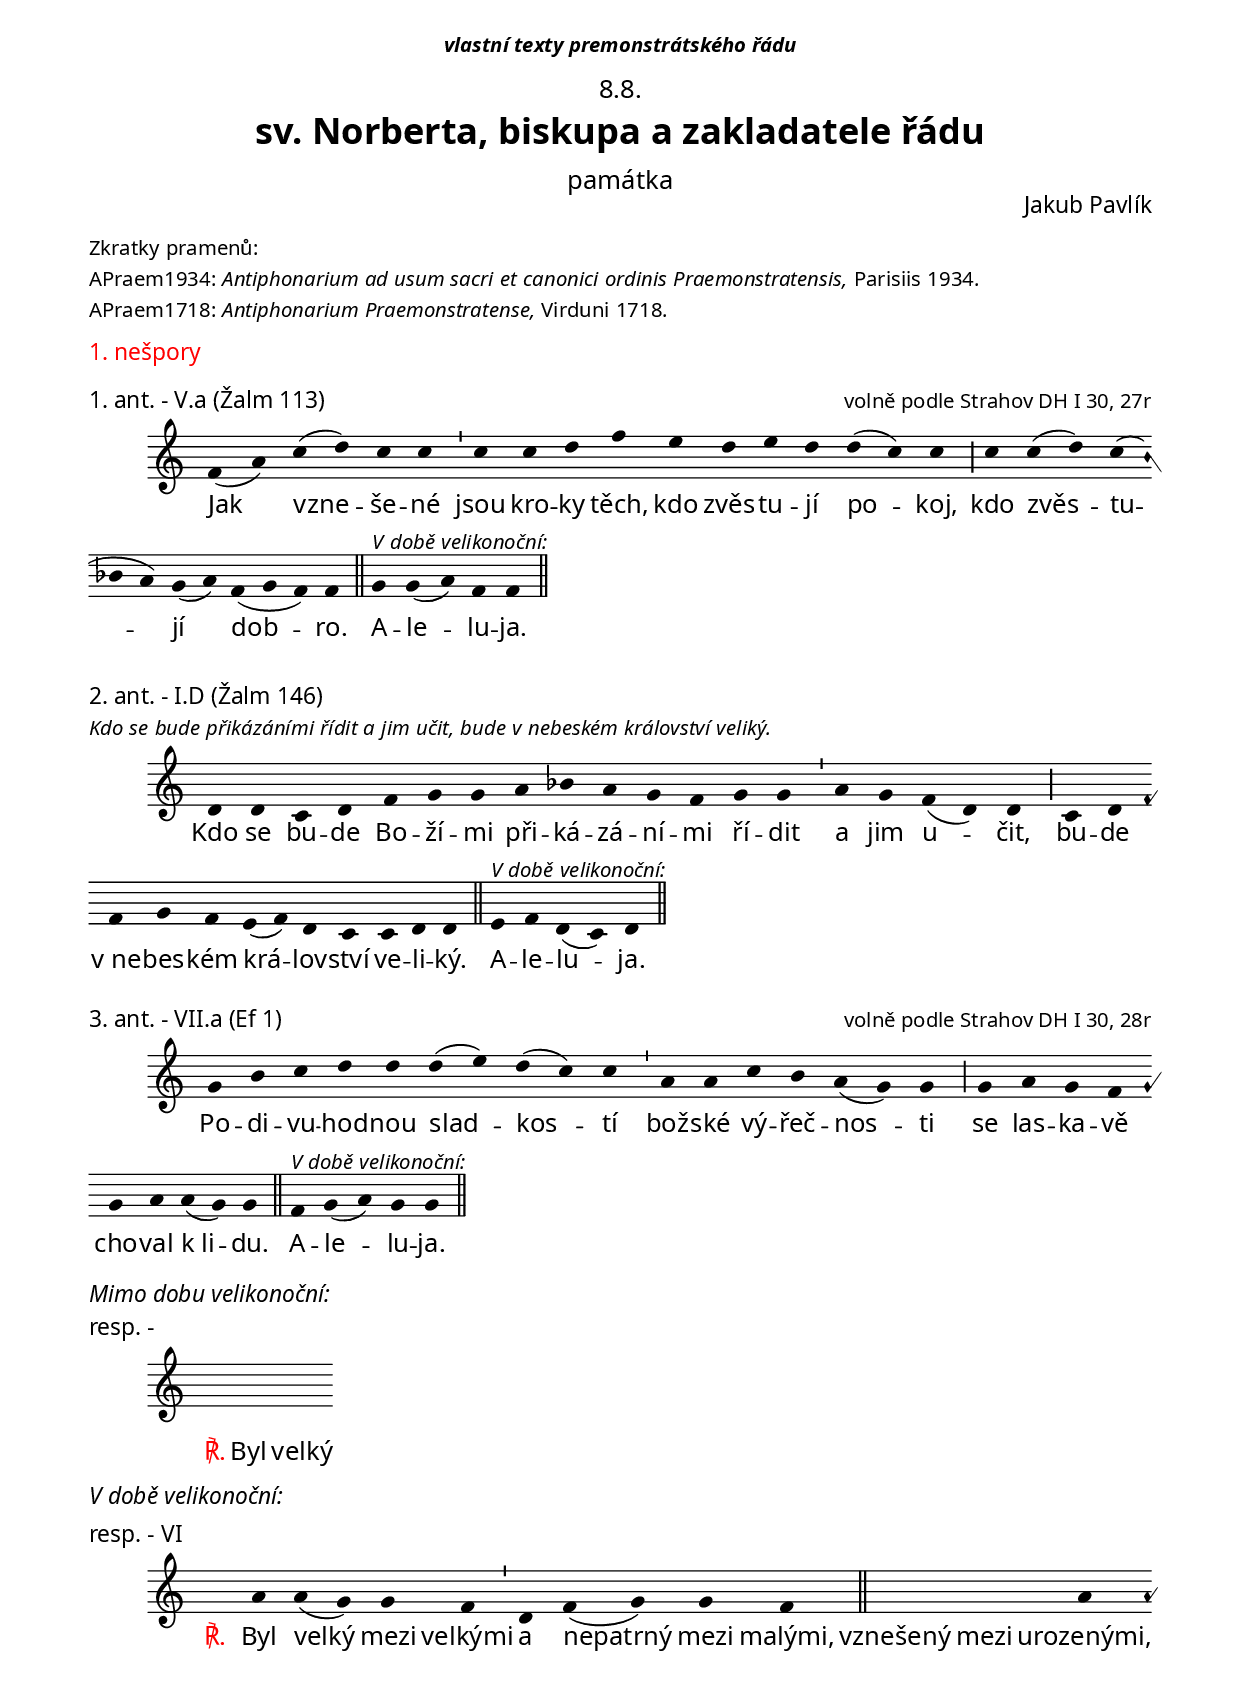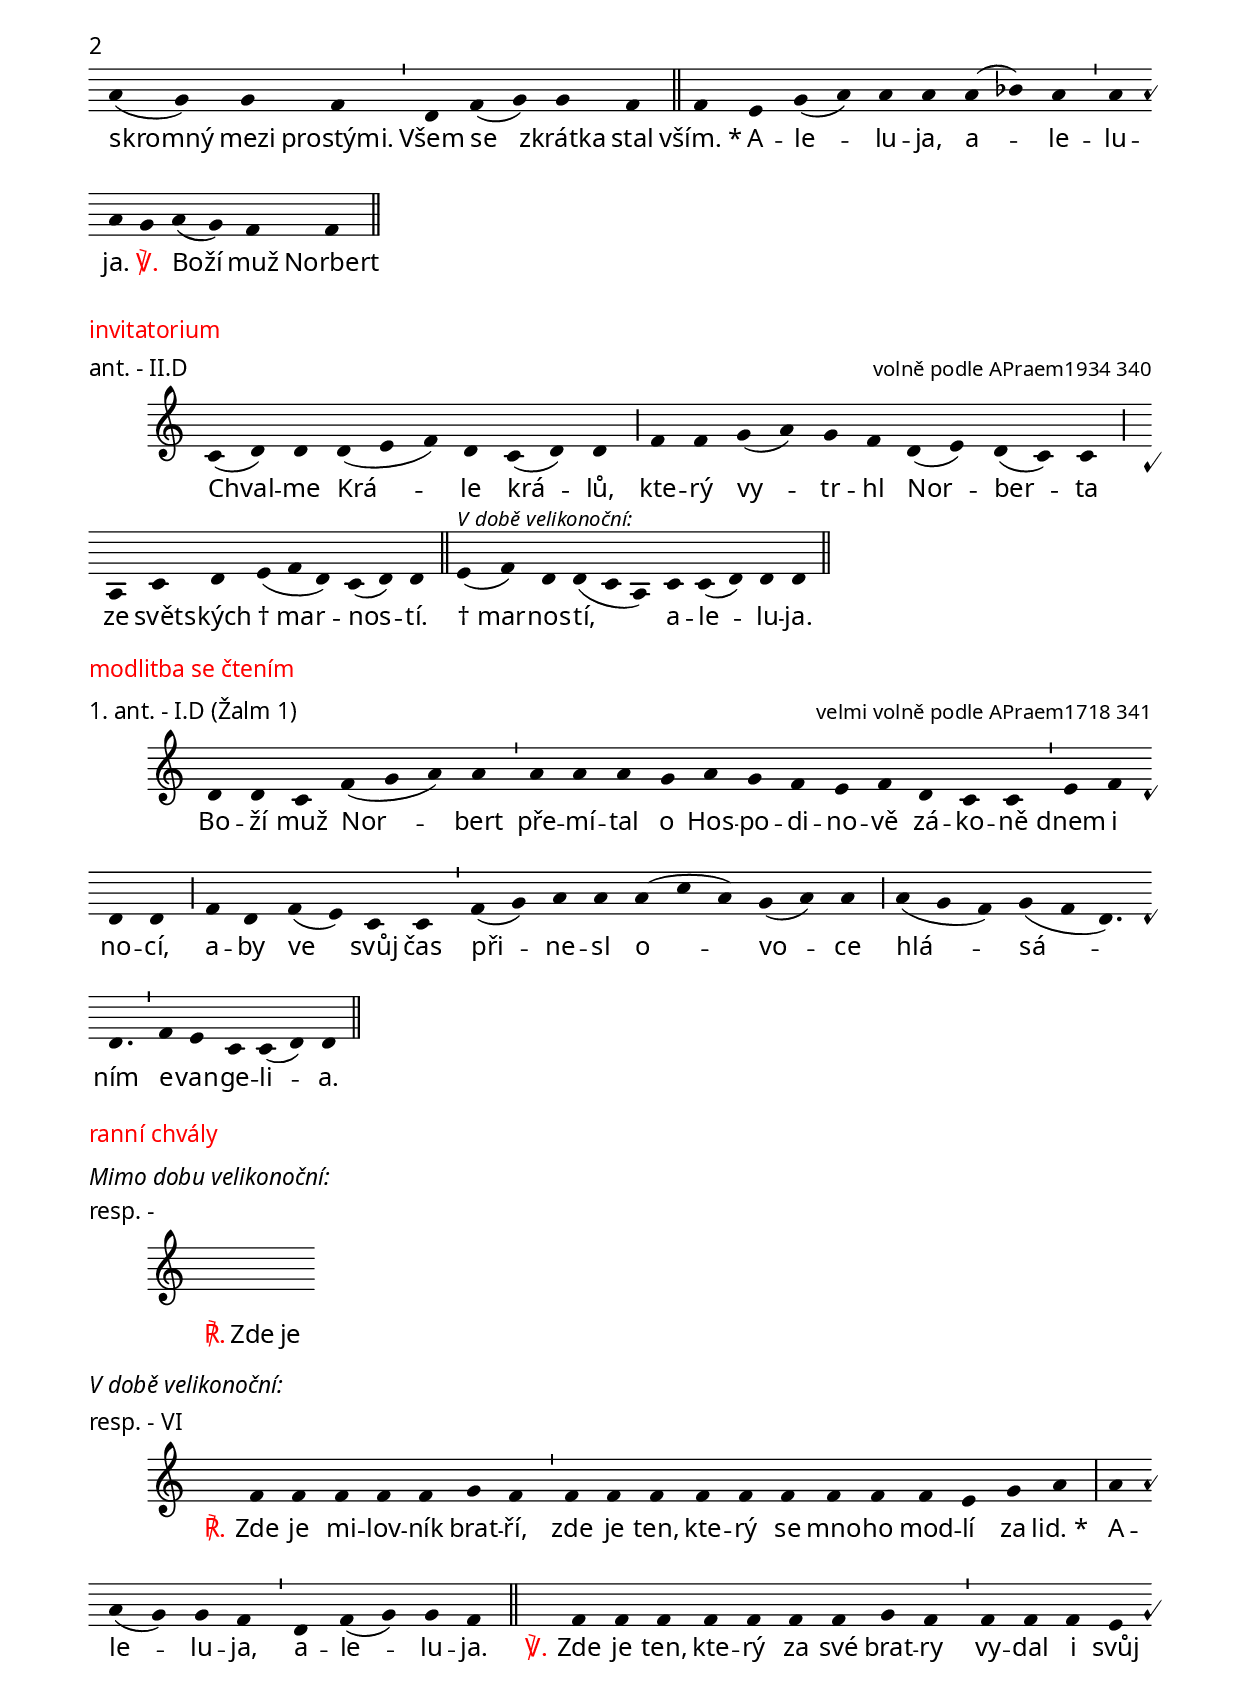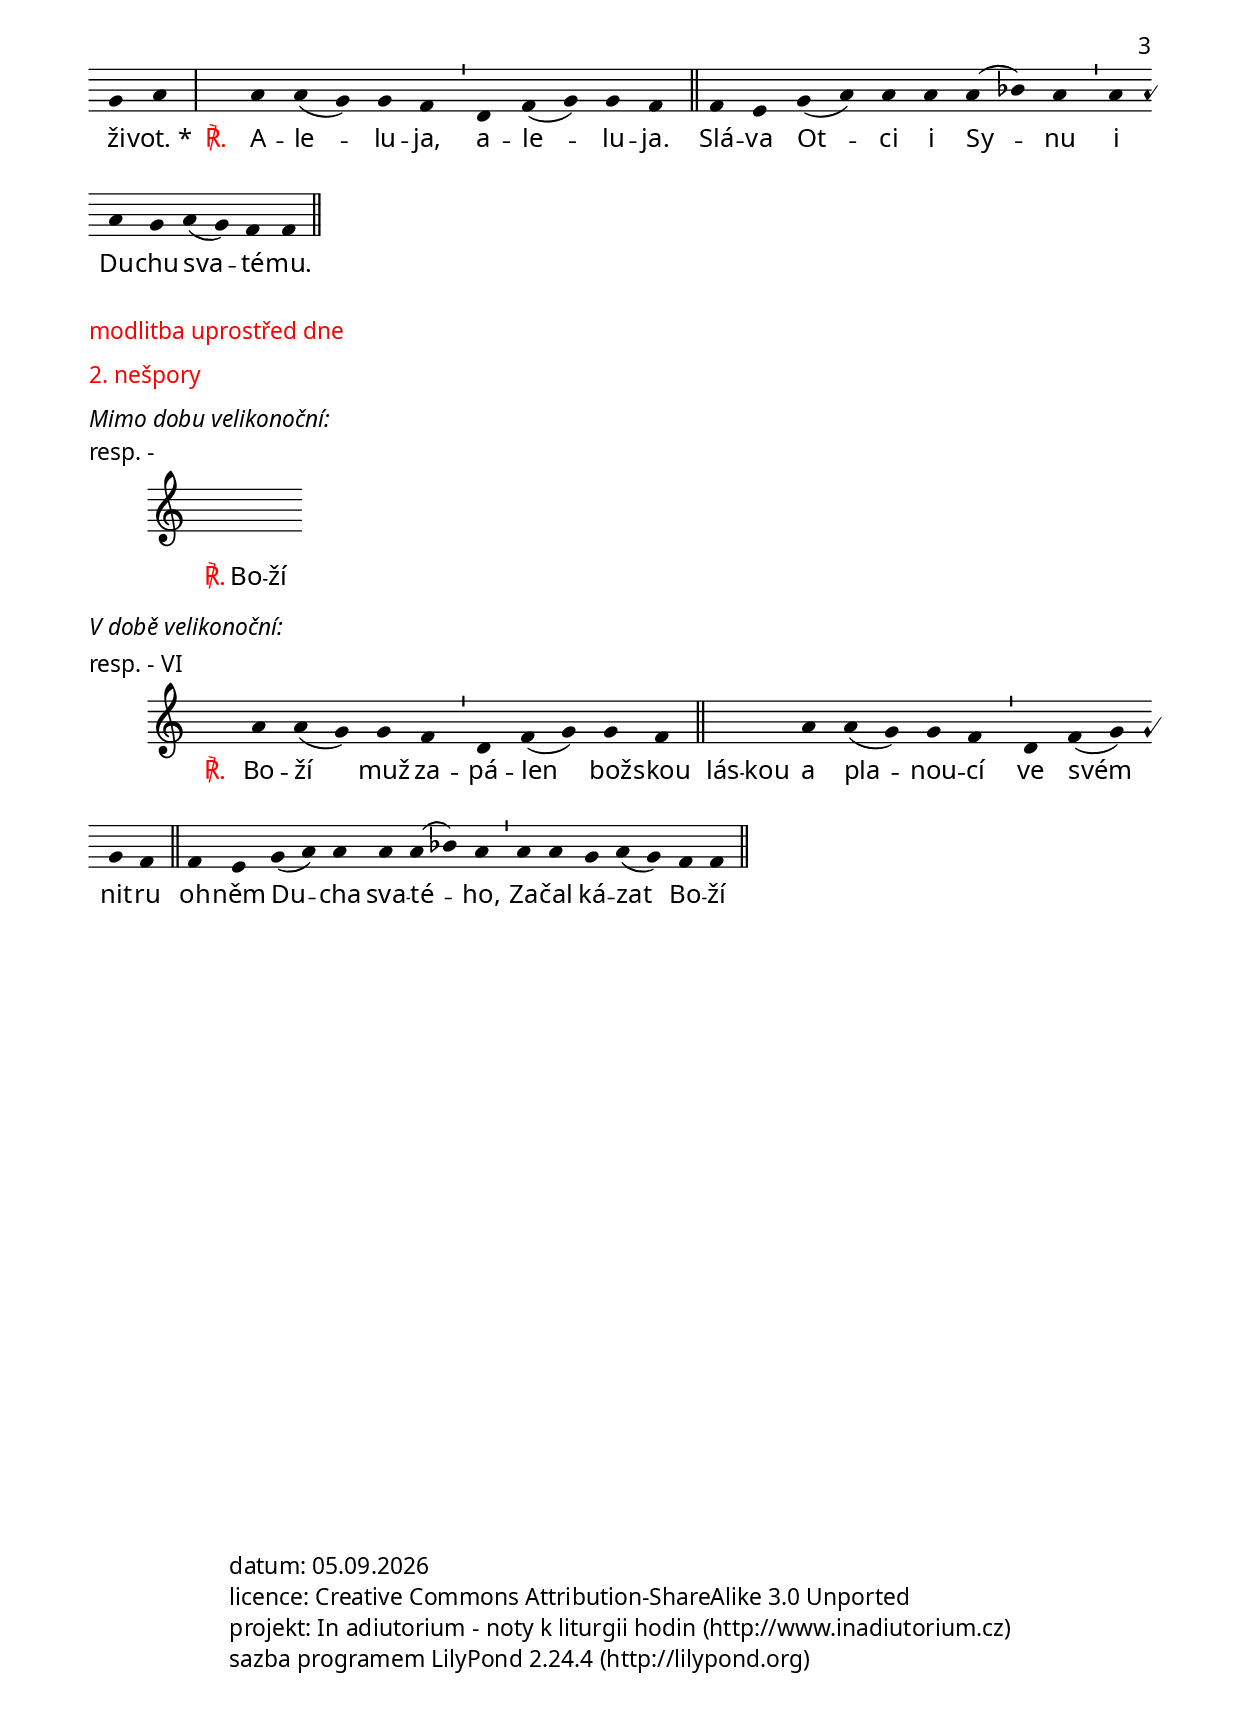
\version "2.16.0"

\include "../../spolecne.ly"
\include "../../dilyresponsorii.ly"
\include "../../spolecne/reholni.ly"
textyOPraem = "vlastní texty premonstrátského řádu"


\header {
  title = \markup\titleSvatek
            "sv. Norberta, biskupa a zakladatele řádu"
            památka
            8.8.
            \textyOPraem
  composer = "Jakub Pavlík"
}

\markup\small\column{
  \line{
    Zkratky pramenů:
  }
  \line{
    APraem1934: \italic{Antiphonarium ad usum sacri et canonici ordinis Praemonstratensis,} Parisiis 1934.
  }
  \line{
    APraem1718: \with-url "https://books.google.cz/books?id=GzRHAAAAcAAJ" {\italic{Antiphonarium Praemonstratense,} Virduni 1718.}
  }
}

\markup {\nadpisHodinka {"1. nešpory"}}

\score {
  \relative c' {
    \choralniRezim
    f4( a) c( d) c c \barMin
    c c d f e d e d d( c) c \barMaior
    c c( d) c( bes a) g( a) f( g f) f \barFinalis

    g^\markup\rubrVelikAleluja g( a) f f \barFinalis
  }
  \addlyrics {
    Jak vzne -- še -- né jsou kro -- ky těch,
    kdo zvěs -- tu -- jí po -- koj,
    kdo zvěs -- tu -- jí dob -- ro.

    A -- le -- lu -- ja.
  }
  \header {
    fons_externus = "volně podle Strahov DH I 30, 27r"
    quid = "1. ant."
    modus = "V"
    differentia = "a"
    psalmus = "Žalm 113"
    id = "1ne-a1"
    piece = \markup {\sestavTitulek}
  }
}

\score {
  \relative c' {
    \choralniRezim
    d4 d c d f g g a bes a g f g g \barMin
    a g f( d) d \barMaior
    c d f g f e( f) d c c d d \barFinalis

    e^\markup\rubrVelikAleluja f d( c) d \barFinalis
  }
  \addlyrics {
    Kdo se bu -- de Bo -- ží -- mi při -- ká -- zá -- ní -- mi ří -- dit
    a jim u -- čit,
    bu -- de v_ne -- bes -- kém krá -- lov -- ství ve -- li -- ký.

    A -- le -- lu -- ja.
  }
  \header {
    textus_approbatus = "Kdo se bude přikázáními řídit a jim učit, bude v nebeském království veliký."
    quid = "2. ant."
    modus = "I"
    differentia = "D"
    psalmus = "Žalm 146"
    fial = "commune/commune_ucitel.ly#1ne-amag"
    id = "1ne-a2"
    piece = \markup {\sestavTitulek}
  }
}

\score {
  \relative c'' {
    \choralniRezim
    g4 b c d d d( e) d( c) c \barMin
    a a c b a( g) g \barMaior
    g a g f g a a( g) g \barFinalis

    f^\markup\rubrVelikAleluja g( a) g g \barFinalis
  }
  \addlyrics {
    Po -- di -- vu -- hod -- nou slad -- kos -- tí
    bož -- ské vý -- řeč -- nos -- ti
    se las -- ka -- vě cho -- val k_li -- du.

    A -- le -- lu -- ja.
  }
  \header {
    fons_externus = "volně podle Strahov DH I 30, 28r"
    quid = "3. ant."
    modus = "VII"
    differentia = "a"
    psalmus = "Ef 1"
    id = "1ne-a3"
    piece = \markup {\sestavTitulek}
  }
}

\markup\italic{Mimo dobu velikonoční:}

\score {
  \relative c' {
    \choralniRezim

    % R
    \neviditelna a

    % V
    \neviditelna a

    % R
    \neviditelna a

    % Slava
  }
  \addlyrics {
    \Response Byl velký mezi velkými a nepatrný mezi malými, vznešený mezi urozenými, skromný mezi prostými._* Všem se zkrátka stal vším.
    \Verse Boží muž Norbert byl veselého vzhledu, klidné tváře, velice výmluvný v řeči, příjemný v rozhovoru, laskavý v soužití._*
    \Response Všem se zkrátka stal vším.
    \textRespDoxologie
  }
  \header {
    quid = "resp."
    modus = ""
    id = "1ne-r"
    piece = \markup {\sestavTitulekResp}
  }
}

\markup\italic{V době velikonoční:}

\score {
  \relative c' {
    \choralniRezim

    % R
    \neviditelna f
    \respVIalelujaResponsum \barFinalis
    % V
    \neviditelna f

    % R
    \neviditelna a
    \respVIalelujaResponsum \barFinalis
    % Slava
    \respVIalelujaDoxologie \barFinalis
  }
  \addlyrics {
    \Response Byl velký mezi velkými a nepatrný mezi malými, vznešený mezi urozenými, skromný mezi prostými. Všem se zkrátka stal vším._*
    \textRespAleluja
    \Verse Boží muž Norbert byl veselého vzhledu, klidné tváře, velice výmluvný v řeči, příjemný v rozhovoru, laskavý v soužití._*
    \Response \textRespAleluja
    \textRespDoxologie
  }
  \header {
    quid = "resp."
    modus = "VI"
    id = "1ne-r-velik"
    piece = \markup {\sestavTitulekResp}
  }
}

\score {
  \relative c' {
    \choralniRezim

  }
  \addlyrics {
    Boží muž, když nábožně vybudoval dům své chudoby v Prémontré, založil svůj kanovnický řád, stal se arcibiskupem, žehnaje bratřím blaženě usnul v Kristu.

    A -- le -- lu -- ja.
  }
  \header {
    quid = "ant. k Magnificat"
    modus = ""
    differentia = ""
    psalmus = ""
    id = "1ne-amag"
    piece = \markup {\sestavTitulekBezZalmu}
  }
}

\markup {\nadpisHodinka {"invitatorium"}}

\score {
  \relative c' {
    \choralniRezim
    c4( d) d d( e f) d c( d) d \barMaior
    f f g( a) g f d( e) d( c) c \barMaior
    a c d e( f d) c( d) d \barFinalis

    e(^\markup\rubrVelikAleluja f) d d( c a)
    c c( d) d d \barFinalis
  }
  \addlyrics {
    Chval -- me Krá -- le krá -- lů,
    kte -- rý vy -- tr -- hl Nor -- ber -- ta
    ze svět -- ských
    \markup{\Dagger mar} -- nos -- tí.

    \markup{\Dagger mar} -- nos -- tí,
    a -- le -- lu -- ja.
  }
  \header {
    fons_externus = "volně podle APraem1934 340"
    quid = "ant."
    modus = "II"
    differentia = "D"
    psalmus = ""
    id = "invit"
    piece = \markup {\sestavTitulekBezZalmu}
  }
}

\markup {\nadpisHodinka {"modlitba se čtením"}}

\score {
  \relative c' {
    \choralniRezim
    d4 d c f( g a) a \barMin
    a a a g a g f e f d c c \barMin
    e f d d \barMaior
    f d f( e) c c \barMin
    f( g) a a a( c a) g( a) a \barMaior
    a( g f) g( f d4.) d \barMin f4 e c c( d) d \barFinalis
  }
  \addlyrics {
    Bo -- ží muž Nor -- bert
    pře -- mí -- tal o Hos -- po -- di -- no -- vě zá -- ko -- ně dnem i no -- cí,
    a -- by ve svůj čas
    při -- ne -- sl o -- vo -- ce
    hlá -- sá -- ním e -- van -- ge -- li -- a.
  }
  \header {
    fons_externus = "velmi volně podle APraem1718 341"
    quid = "1. ant."
    modus = "I"
    differentia = "D"
    psalmus = "Žalm 1"
    id = "mc-a1"
    piece = \markup {\sestavTitulek}
  }
}

\score {
  \relative c' {
    \choralniRezim

  }
  \addlyrics {
    Nad díla svých rukou ustanovil jsi toho, Pane, jehož jedinou slávou bylo vyznávat Ježíše Krista Ukřižovaného.
  }
  \header {
    quid = "2. ant."
    modus = ""
    differentia = ""
    psalmus = "Žalm 8"
    id = "mc-a2"
    piece = \markup {\sestavTitulek}
  }
}

\score {
  \relative c' {
    \choralniRezim

  }
  \addlyrics {
    Nemluvil křivě svým jazykem, a proto odpočívá na svaté hoře.
  }
  \header {
    quid = "3. ant."
    modus = ""
    differentia = ""
    psalmus = "Žalm 24"
    id = "mc-a3"
    piece = \markup {\sestavTitulek}
  }
}

\markup {\nadpisHodinka {"ranní chvály"}}

\score {
  \relative c' {
    \choralniRezim

  }
  \addlyrics {
    Norbert zapřel sám sebe a následoval Krista po neschůdnější cestě.
  }
  \header {
    quid = "1. ant."
    modus = ""
    differentia = ""
    psalmus = "Žalm 63"
    id = "rch-a1"
    piece = \markup {\sestavTitulek}
  }
}

\score {
  \relative c' {
    \choralniRezim

  }
  \addlyrics {
    Mnohé co nejpokorněji poučil, aby Duch svatý vedl jejich cesty k dokonalosti.
  }
  \header {
    quid = "2. ant."
    modus = ""
    differentia = ""
    psalmus = "Dan 3-III"
    id = "rch-a2"
    piece = \markup {\sestavTitulek}
  }
}

\score {
  \relative c' {
    \choralniRezim

  }
  \addlyrics {
    Boží muž s jásotem přiváděl Kristovy následovníky ke svému předem ukázanému domovu chudoby.
  }
  \header {
    quid = "3. ant."
    modus = ""
    differentia = ""
    psalmus = "Žalm 149"
    id = "rch-a3"
    piece = \markup {\sestavTitulek}
  }
}

\markup\italic{Mimo dobu velikonoční:}

\score {
  \relative c' {
    \choralniRezim

    % R
    \neviditelna a

    % V
    \neviditelna a

    % R
    \neviditelna a

    % Slava
  }
  \addlyrics {
    \Response Zde je milovník bratří,_* zde je ten, který se mnoho modlí za lid.
    \Verse Zde je ten, který za své bratry vydal i svůj život._*
    \Response Zde je ten, který se mnoho modlí za lid.
    \textRespDoxologie
  }
  \header {
    quid = "resp."
    modus = ""
    id = "rch-r"
    piece = \markup {\sestavTitulekResp}
  }
}

\markup\italic{V době velikonoční:}

\score {
  \relative c' {
    \choralniRezim

    % R
    \neviditelna f
    f4 f f f f g f \barMin
    f f f f f f f f f e g a \barMax
    \respVIalelujaResponsum \barFinalis
    % V
    \neviditelna f
    f4 f f f f f f g f \barMin f f f e g a \barMax
    % R
    \neviditelna a
    \respVIalelujaResponsum \barFinalis
    % Slava
    \respVIalelujaDoxologie \barFinalis
  }
  \addlyrics {
    \Response Zde je mi -- lov -- ník brat -- ří,
    zde je ten, kte -- rý se mno -- ho mod -- lí za lid._*
    \textRespAleluja
    \Verse Zde je ten, kte -- rý za své brat -- ry vy -- dal i svůj ži -- vot._*
    \Response \textRespAleluja
    \textRespDoxologie
  }
  \header {
    quid = "resp."
    modus = "VI"
    id = "rch-r-velik"
    piece = \markup {\sestavTitulekResp}
  }
}

\score {
  \relative c' {
    \choralniRezim

  }
  \addlyrics {
    Norbert, vynikající šiřitel katolické víry,
    hlasatel pravého pokání,
    kanovník a vzácný zakladatel premonstrátského řádu:
    co učil slovy, dovršil ve skutcích.
  }
  \header {
    quid = "ant. k Benedictus"
    modus = ""
    differentia = ""
    psalmus = ""
    id = "rch-aben"
    piece = \markup {\sestavTitulekBezZalmu}
  }
}

\markup {\nadpisHodinka {"modlitba uprostřed dne"}}

\score {
  \relative c' {
    \choralniRezim

  }
  \addlyrics {
    Mnozí jsme jedno tělo v Kristu.
  }
  \header {
    quid = "ant. dopoledne"
    modus = ""
    differentia = ""
    psalmus = ""
    id = "tercie"
    piece = \markup {\sestavTitulekBezZalmu}
  }
}

\score {
  \relative c' {
    \choralniRezim

  }
  \addlyrics {
    Služebníku věrný a rozvážný, vejdi k radostné hostině svého Pána.
  }
  \header {
    quid = "ant. v poledne"
    modus = ""
    differentia = ""
    psalmus = ""
    id = "sexta"
    piece = \markup {\sestavTitulekBezZalmu}
  }
}

\score {
  \relative c' {
    \choralniRezim

  }
  \addlyrics {
    Okolo něho věnec bratří jako cedry vysázené na hoře Libanonu.
  }
  \header {
    quid = "ant. odpoledne"
    modus = ""
    differentia = ""
    psalmus = ""
    id = "nona"
    piece = \markup {\sestavTitulekBezZalmu}
  }
}

\markup {\nadpisHodinka {"2. nešpory"}}

\score {
  \relative c' {
    \choralniRezim

  }
  \addlyrics {
    Nor -- bert ja -- ko pla -- nou -- cí lam -- pa
    byl po -- sta -- ven na sví -- cen
    a sví -- til všem v_domě.

    A -- le -- lu -- ja.
  }
  \header {
    quid = "1. ant."
    modus = ""
    differentia = ""
    psalmus = "Žalm 15"
    id = "2ne-a1"
    piece = \markup {\sestavTitulek}
  }
}

\score {
  \relative c' {
    \choralniRezim

  }
  \addlyrics {
    Pře -- svěd -- čil vlád -- ce cír -- kve,
    a -- by se u -- ja -- li
    si -- rot -- ků a vdov.

    A -- le -- lu -- ja.
  }
  \header {
    quid = "2. ant."
    modus = ""
    differentia = ""
    psalmus = "Žalm 112"
    id = "2ne-a2"
    piece = \markup {\sestavTitulek}
  }
}

\score {
  \relative c' {
    \choralniRezim

  }
  \addlyrics {
    Za já -- so -- tu všech
    se ne -- rad stal ar -- ci -- bis -- ku -- pem
    a tr -- pě -- li -- vě sná -- šel
    di -- vo -- ký lid. % :)

    A -- le -- lu -- ja.
  }
  \header {
    quid = "3. ant."
    modus = ""
    differentia = ""
    psalmus = "Zj 15"
    id = "2ne-a3"
    piece = \markup {\sestavTitulek}
  }
}

\markup\italic{Mimo dobu velikonoční:}

\score {
  \relative c' {
    \choralniRezim

    % R
    \neviditelna a

    % V
    \neviditelna a

    % R
    \neviditelna a

    % Slava
  }
  \addlyrics {
    \Response Bo -- ží muž
    za -- pá -- len bož -- skou lás -- kou
    a pla -- nou -- cí ve svém nit -- ru
    oh -- něm Du -- cha sva -- té -- ho,_*
    Za -- čal ká -- zat Bo -- ží slo -- vo,
    ať to by -- lo vhod či ne -- vhod.
    \Verse Z_po -- kla -- du Bo -- ží -- ho
    vy -- ná -- šel vě -- ci no -- vé i sta -- ré,
    a stal se jed -- něm vů -- ní ži -- vo -- ta pro ži -- vot,
    ji -- ným pak vů -- ní smr -- ti pro smrt._*
    \Response
    \textRespDoxologie
  }
  \header {
    quid = "resp."
    modus = ""
    id = "2ne-r"
    piece = \markup {\sestavTitulekResp}
  }
}

\markup\italic{V době velikonoční:}

\score {
  \relative c' {
    \choralniRezim

    % R
    \neviditelna f
    \respVIalelujaResponsum \barFinalis
    % V
    \neviditelna f

    % R
    \neviditelna a
    \respVIalelujaResponsum \barFinalis
    % Slava
    \respVIalelujaDoxologie \barFinalis
  }
  \addlyrics {
    \Response Bo -- ží muž
    za -- pá -- len bož -- skou lás -- kou
    a pla -- nou -- cí ve svém nit -- ru
    oh -- něm Du -- cha sva -- té -- ho,
    Za -- čal ká -- zat Bo -- ží slo -- vo,
    ať to by -- lo vhod či ne -- vhod._*
    \textRespAleluja
    \Verse Z_po -- kla -- du Bo -- ží -- ho
    vy -- ná -- šel vě -- ci no -- vé i sta -- ré,
    a stal se jed -- něm vů -- ní ži -- vo -- ta pro ži -- vot,
    ji -- ným pak vů -- ní smr -- ti pro smrt._*
    \Response \textRespAleluja
    \textRespDoxologie
  }
  \header {
    quid = "resp."
    modus = "VI"
    id = "2ne-r-velik"
    piece = \markup {\sestavTitulekResp}
  }
}

\score {
  \relative c' {
    \choralniRezim

  }
  \addlyrics {
    Dnes je slav -- ný den,
    kdy sva -- tý bis -- kup Nor -- bert
    byl zba -- ven pout tě -- la
    a při -- jat s_an -- dě -- ly tam,
    kde v_zá -- ři -- vém sva -- teb -- ním ša -- tu
    šťas -- ten sto -- lu -- je v_pa -- lá -- ci ne -- bes -- ké -- ho Krá -- le,
    ja -- ko -- by na -- pá -- jen prou -- dem bla -- ha,
    a -- le -- lu -- ja, a -- le -- lu -- ja.
    % zde aleluja i mimo dobu velikonoční
  }
  \header {
    quid = "ant. k Magnificat"
    modus = ""
    differentia = ""
    psalmus = ""
    id = "2ne-amag"
    piece = \markup {\sestavTitulekBezZalmu}
  }
}